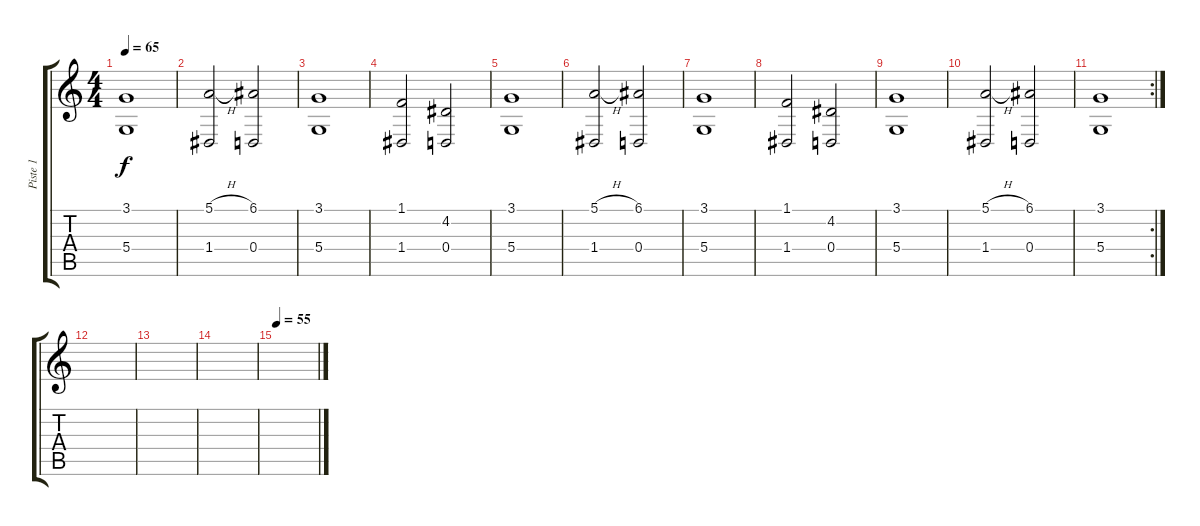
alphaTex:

\track ("Piste 1" "Piste 1") {instrument violin}
\staff {score tabs}
\tuning (E4 B3 G3 D3 A2 E2) {hide}
\ts (4 4)
\tempo 65
\clef g2
\ks c
(3.1 5.4).1{dy f} |
(5.1{h} 1.4).2 (6.1 0.4).2 |
(3.1 5.4).1 |
(1.1 1.4).2 (4.2 0.4).2 |
(3.1 5.4).1 |
(5.1{h} 1.4).2 (6.1 0.4).2 |
(3.1 5.4).1 |
(1.1 1.4).2 (4.2 0.4).2 |
(3.1 5.4).1 |
(5.1{h} 1.4).2 (6.1 0.4).2 |
\rc 2
(3.1 5.4).1 |
|
|
|
\tempo 55
